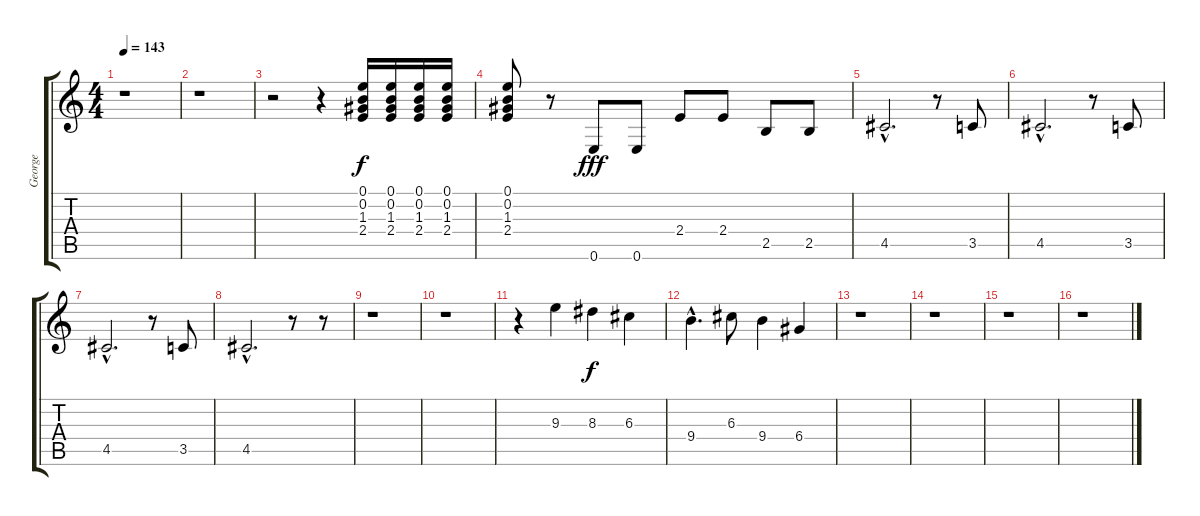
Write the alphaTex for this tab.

\track ("George" "George") {instrument electricguitarclean}
\staff {score tabs}
\tuning (E4 B3 G3 D3 A2 E2) {hide}
\ts (4 4)
\tempo 143
\clef g2
\ks c
r.1{dy f} |
r.1 |
r.2 r.4 (0.1 0.2 1.3 2.4).16 (0.1 0.2 1.3 2.4).16 (0.1 0.2 1.3 2.4).16 (0.1 0.2 1.3 2.4).16 |
(0.1 0.2 1.3 2.4).8 r.8 0.6.8{dy fff volume 15 instrument electricguitarclean} 0.6.8 2.4.8 2.4.8 2.5.8 2.5.8 |
4.5{hac}.2{d} r.8 3.5.8 |
4.5{hac}.2{d} r.8 3.5.8 |
4.5{hac}.2{d} r.8 3.5.8 |
4.5{hac}.2{d} r.8 r.8 |
r.1 |
r.1 |
r.4 9.3.4 8.3.4{dy f} 6.3.4 |
9.4{hac}.4{d} 6.3.8 9.4.4 6.4.4 |
r.1 |
r.1 |
r.1 |
r.1
